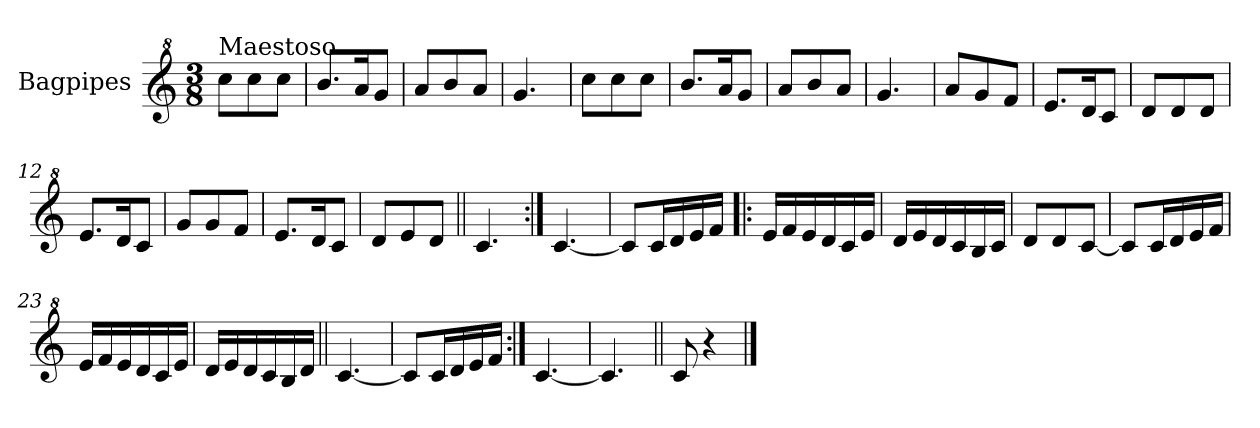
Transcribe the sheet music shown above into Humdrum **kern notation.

**kern
*part1
*staff1
*I"Bagpipes
*I'Bag
*clefG^2
*k[]
*C:
*M3/8
=1
!LO:TX:a:t=Maestoso
8ccc\L
8ccc\
8ccc\J
=2
8.bb/L
16aa/K
8gg/J
=3
8aa/L
8bb/
8aa/J
=4
4.gg/
=5
8ccc\L
8ccc\
8ccc\J
=6
8.bb/L
16aa/K
8gg/J
=7
8aa/L
8bb/
8aa/J
=8
4.gg/
=9
8aa/L
8gg/
8ff/J
=10
8.ee/L
16dd/K
8cc/J
=11
8dd/L
8dd/
8dd/J
=12
8.ee/L
16dd/K
8cc/J
=13
8gg/L
8gg/
8ff/J
!!LO:LB:g=z
=14
8.ee/L
16dd/K
8cc/J
=15
8dd/L
8ee/
8dd/J
=16||
4.cc/
=17:|!
[4.cc/
=18
8cc/L]
16cc/L
16dd/
16ee/
16ff/JJ
=19!|:
16ee/LL
16ff/
16ee/
16dd/
16cc/
16ee/JJ
=20
16dd/LL
16ee/
16dd/
16cc/
16b/
16cc/JJ
=21
8dd/L
8dd/
[8cc/J
=22
8cc/L]
16cc/L
16dd/
16ee/
16ff/JJ
!!LO:LB:g=z
=23
16ee/LL
16ff/
16ee/
16dd/
16cc/
16ee/JJ
=24
16dd/LL
16ee/
16dd/
16cc/
16b/
16dd/JJ
=25||
[4.cc/
=26
8cc/L]
16cc/L
16dd/
16ee/
16ff/JJ
=27:|!
[4.cc/
=28
4.cc/]
=29||
8cc/
4r
==
*-
